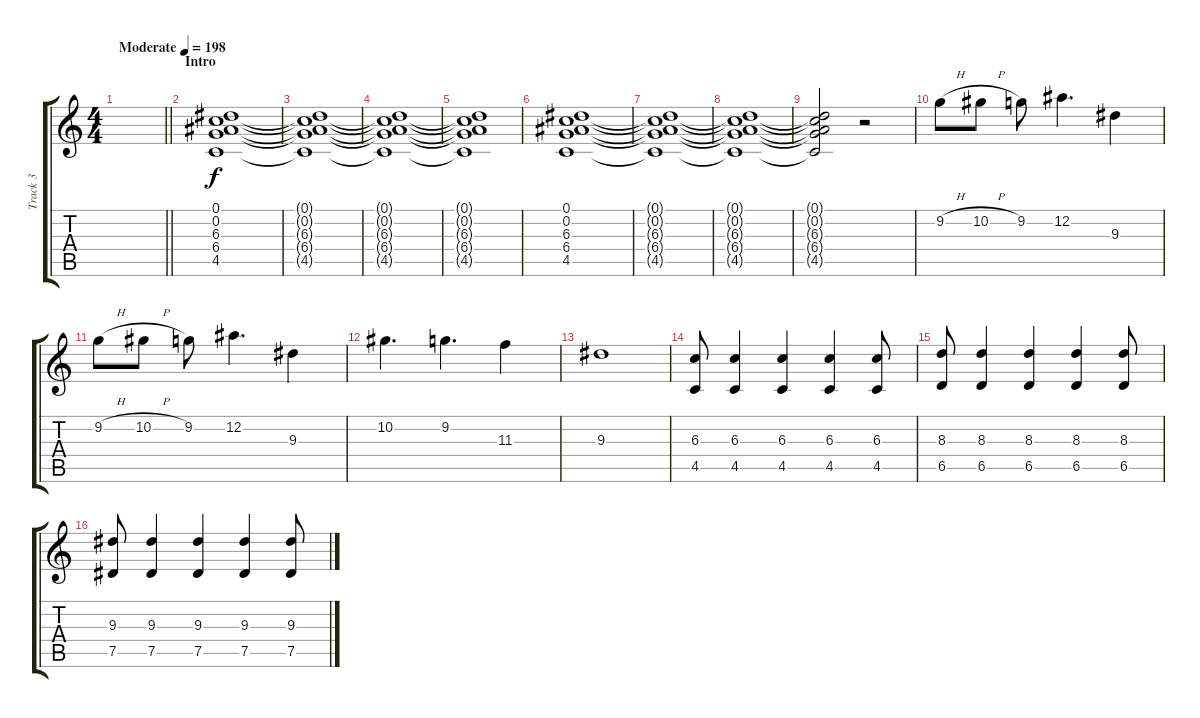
\track ("Track 3" "Track 3") {instrument overdrivenguitar}
\staff {score tabs}
\tuning (Eb4 Bb3 Gb3 Db3 Ab2 Eb2) {hide}
\ts (4 4)
\tempo (198 "Moderate")
\clef g2
\barLineRight lightlight
\ks c
|
\section ("" "Intro")
(0.1 0.2 6.3 6.4 4.5).1 |
(0.1{t} 0.2{t} 6.3{t} 6.4{t} 4.5{t}).1 |
(0.1{t} 0.2{t} 6.3{t} 6.4{t} 4.5{t}).1 |
(0.1{t} 0.2{t} 6.3{t} 6.4{t} 4.5{t}).1 |
(0.1 0.2 6.3 6.4 4.5).1 |
(0.1{t} 0.2{t} 6.3{t} 6.4{t} 4.5{t}).1 |
(0.1{t} 0.2{t} 6.3{t} 6.4{t} 4.5{t}).1 |
(0.1{t} 0.2{t} 6.3{t} 6.4{t} 4.5{t}).2 r.2 |
9.2{h}.8 10.2{h}.8 9.2.8 12.2.4{d} 9.3.4 |
9.2{h}.8 10.2{h}.8 9.2.8 12.2.4{d} 9.3.4 |
10.2.4{d} 9.2.4{d} 11.3.4 |
9.3.1 |
(6.3 4.5).8 (6.3 4.5).4 (6.3 4.5).4 (6.3 4.5).4 (6.3 4.5).8 |
(8.3 6.5).8 (8.3 6.5).4 (8.3 6.5).4 (8.3 6.5).4 (8.3 6.5).8 |
(9.3 7.5).8 (9.3 7.5).4 (9.3 7.5).4 (9.3 7.5).4 (9.3 7.5).8
